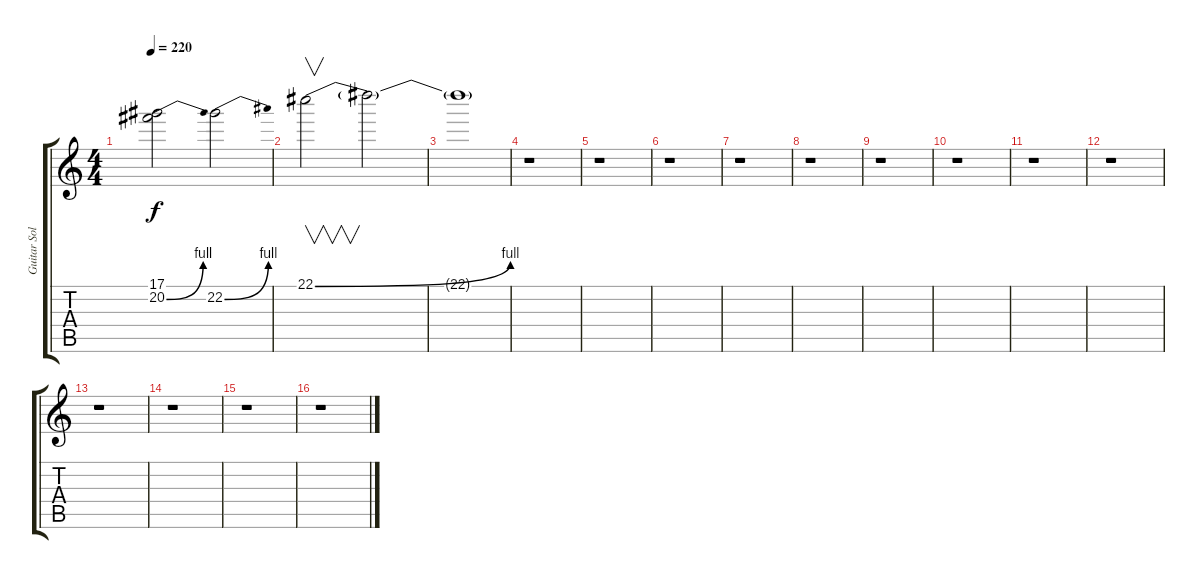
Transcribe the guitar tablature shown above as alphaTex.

\track ("Guitar Solo" "Guitar Sol") {instrument distortionguitar}
\staff {score tabs}
\tuning (Eb4 Bb3 Gb3 Db3 Ab2 Eb2) {hide}
\ts (4 4)
\tempo 220
\clef g2
\ks c
(17.1 20.2{be (bend 0 0 60 4)}).2{dy f} 22.2{be (bend 0 0 60 4)}.2 |
22.1{be (bend 0 0 60 4)}.2{v} 22.1{t}.2 |
22.1{t}.1 |
r.1 |
r.1 |
r.1 |
r.1 |
r.1 |
r.1 |
r.1 |
r.1 |
r.1 |
r.1 |
r.1 |
r.1 |
r.1
